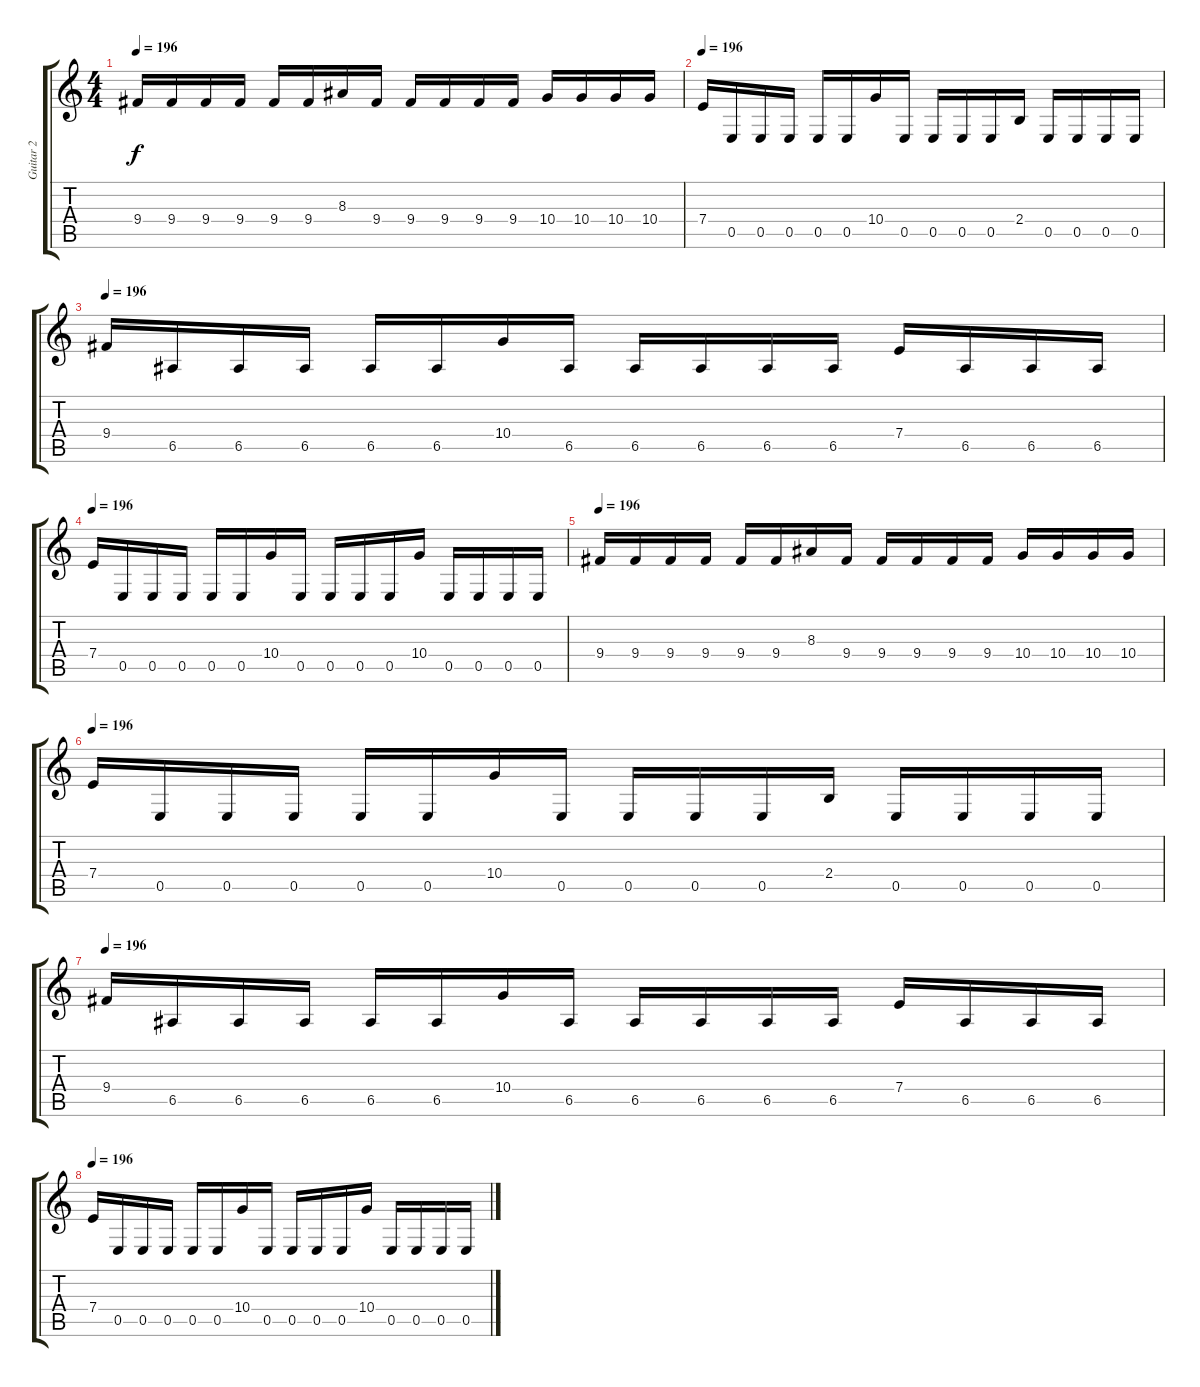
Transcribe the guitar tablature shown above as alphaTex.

\track ("Guitar 2" "Guitar 2") {instrument distortionguitar}
\staff {score tabs}
\tuning (B3 Gb3 D3 A2 E2 B1) {hide}
\ts (4 4)
\tempo 196
\clef g2
\ks c
9.4.16{dy f} 9.4.16 9.4.16 9.4.16 9.4.16 9.4.16 8.3.16 9.4.16 9.4.16 9.4.16 9.4.16 9.4.16 10.4.16 10.4.16 10.4.16 10.4.16 |
\tempo 196
7.4.16 0.5.16 0.5.16 0.5.16 0.5.16 0.5.16 10.4.16 0.5.16 0.5.16 0.5.16 0.5.16 2.4.16 0.5.16 0.5.16 0.5.16 0.5.16 |
\tempo 196
9.4.16 6.5.16 6.5.16 6.5.16 6.5.16 6.5.16 10.4.16 6.5.16 6.5.16 6.5.16 6.5.16 6.5.16 7.4.16 6.5.16 6.5.16 6.5.16 |
\tempo 196
7.4.16 0.5.16 0.5.16 0.5.16 0.5.16 0.5.16 10.4.16 0.5.16 0.5.16 0.5.16 0.5.16 10.4.16 0.5.16 0.5.16 0.5.16 0.5.16 |
\tempo 196
9.4.16 9.4.16 9.4.16 9.4.16 9.4.16 9.4.16 8.3.16 9.4.16 9.4.16 9.4.16 9.4.16 9.4.16 10.4.16 10.4.16 10.4.16 10.4.16 |
\tempo 196
7.4.16 0.5.16 0.5.16 0.5.16 0.5.16 0.5.16 10.4.16 0.5.16 0.5.16 0.5.16 0.5.16 2.4.16 0.5.16 0.5.16 0.5.16 0.5.16 |
\tempo 196
9.4.16 6.5.16 6.5.16 6.5.16 6.5.16 6.5.16 10.4.16 6.5.16 6.5.16 6.5.16 6.5.16 6.5.16 7.4.16 6.5.16 6.5.16 6.5.16 |
\tempo 196
7.4.16 0.5.16 0.5.16 0.5.16 0.5.16 0.5.16 10.4.16 0.5.16 0.5.16 0.5.16 0.5.16 10.4.16 0.5.16 0.5.16 0.5.16 0.5.16
